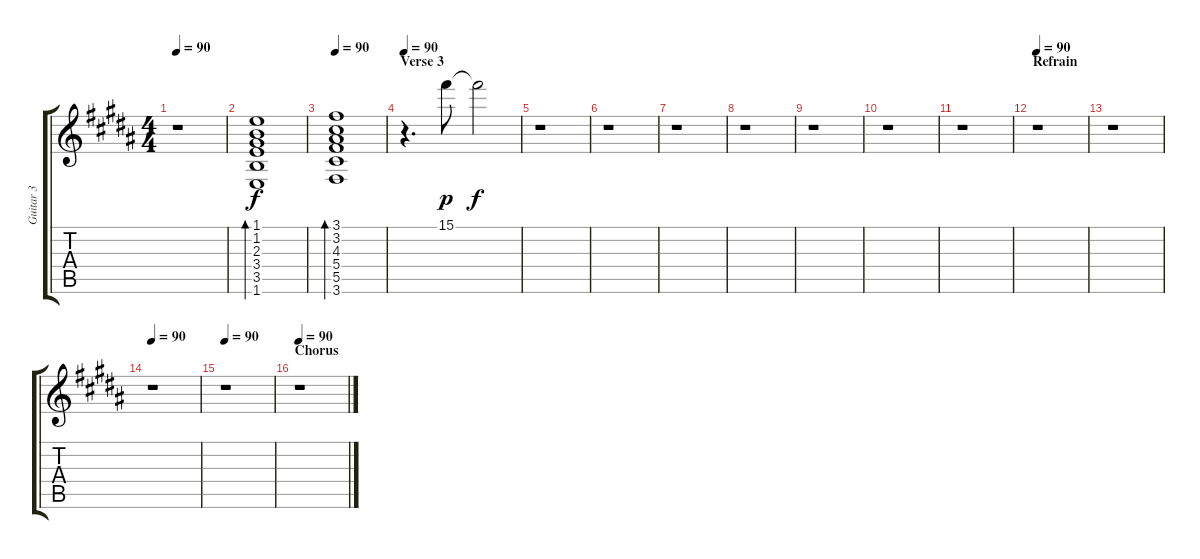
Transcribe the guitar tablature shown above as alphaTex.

\track ("Guitar 3" "Guitar 3") {instrument electricguitarjazz}
\staff {score tabs}
\tuning (Eb4 Bb3 Gb3 Db3 Ab2 Eb2) {hide}
\ts (4 4)
\tempo 90
\clef g2
\ks b
r.1{dy f} |
(1.1 1.2 2.3 3.4 3.5 1.6).1{bd 60} |
\tempo 90
(3.1 3.2 4.3 5.4 5.5 3.6).1{bd 60} |
\section ("" "Verse 3")
\tempo 90
r.4{d} 15.1.8{dy p} 15.1{t}.2{dy f} |
r.1 |
r.1 |
r.1 |
r.1 |
r.1 |
r.1 |
r.1 |
\section ("" "Refrain")
\tempo 90
r.1 |
r.1 |
\tempo 90
r.1 |
\tempo 90
r.1 |
\section ("" "Chorus")
\tempo 90
r.1
